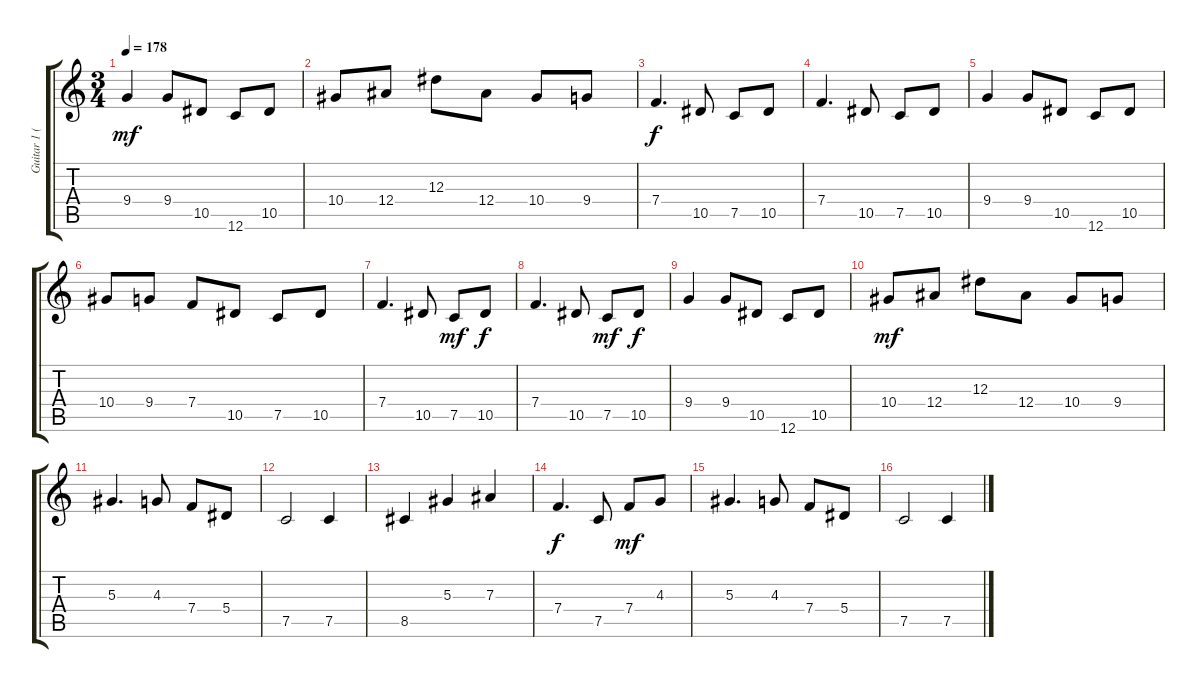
\track ("Guitar 1 (Lead)" "Guitar 1 (") {instrument distortionguitar}
\staff {score tabs}
\tuning (C4 G3 Eb3 Bb2 F2 C2) {hide}
\ts (3 4)
\tempo 178
\clef g2
\ks c
9.4.4{dy mf} 9.4.8 10.5.8 12.6.8 10.5.8 |
10.4.8 12.4.8 12.3.8 12.4.8 10.4.8 9.4.8 |
7.4.4{d dy f} 10.5.8 7.5.8 10.5.8 |
7.4.4{d} 10.5.8 7.5.8 10.5.8 |
9.4.4 9.4.8 10.5.8 12.6.8 10.5.8 |
10.4.8 9.4.8 7.4.8 10.5.8 7.5.8 10.5.8 |
7.4.4{d} 10.5.8 7.5.8{dy mf} 10.5.8{dy f} |
7.4.4{d} 10.5.8 7.5.8{dy mf} 10.5.8{dy f} |
9.4.4 9.4.8 10.5.8 12.6.8 10.5.8 |
10.4.8{dy mf} 12.4.8 12.3.8 12.4.8 10.4.8 9.4.8 |
5.3.4{d} 4.3.8 7.4.8 5.4.8 |
7.5.2 7.5.4 |
8.5.4 5.3.4 7.3.4 |
7.4.4{d dy f} 7.5.8 7.4.8{dy mf} 4.3.8 |
5.3.4{d} 4.3.8 7.4.8 5.4.8 |
7.5.2 7.5.4
